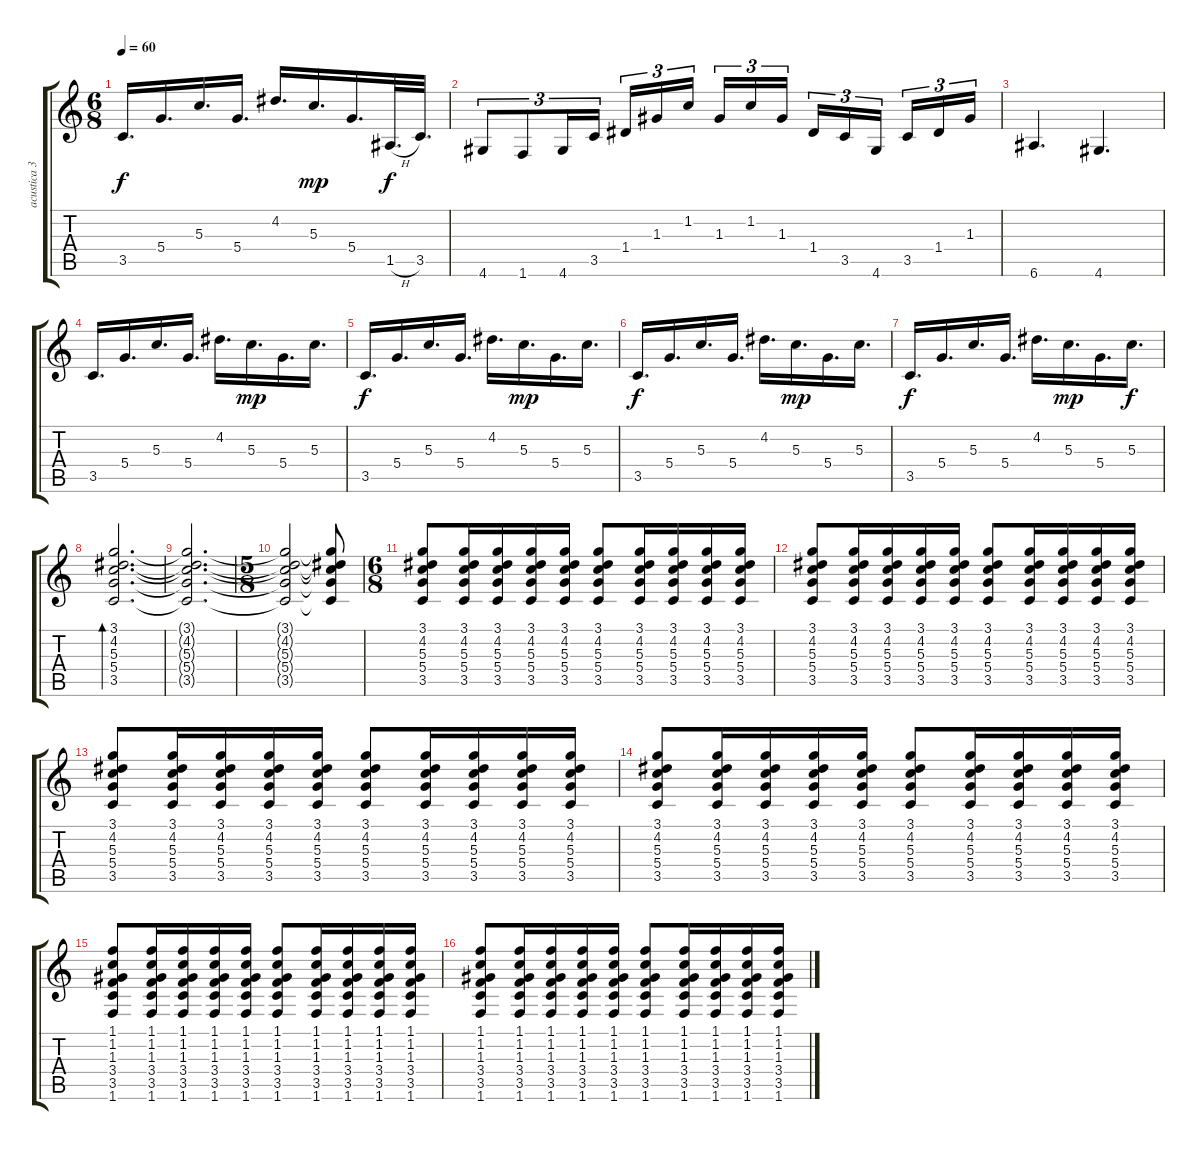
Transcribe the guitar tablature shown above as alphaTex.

\track ("acustica 3" "acustica 3") {instrument acousticguitarnylon}
\staff {score tabs}
\tuning (E4 B3 G3 D3 A2 E2) {hide}
\ts (6 8)
\tempo 60
\clef g2
\ks c
3.5.16{d dy f} 5.4.16{d} 5.3.16{d} 5.4.16{d} 4.2.16{d} 5.3.16{d dy mp} 5.4.16{d} 1.5{h}.32{d dy f} 3.5.32{d} |
4.6.8{tu (3 2)} 1.6.8{tu (3 2)} 4.6.16{tu (3 2)} 3.5.16{tu (3 2)} 1.4.16{tu (3 2)} 1.3.16{tu (3 2)} 1.2.16{tu (3 2)} 1.3.16{tu (3 2)} 1.2.16{tu (3 2)} 1.3.16{tu (3 2)} 1.4.16{tu (3 2)} 3.5.16{tu (3 2)} 4.6.16{tu (3 2)} 3.5.16{tu (3 2)} 1.4.16{tu (3 2)} 1.3.16{tu (3 2)} |
6.6.4{d} 4.6.4{d} |
3.5.16{d} 5.4.16{d} 5.3.16{d} 5.4.16{d} 4.2.16{d} 5.3.16{d dy mp} 5.4.16{d} 5.3.16{d} |
3.5.16{d dy f} 5.4.16{d} 5.3.16{d} 5.4.16{d} 4.2.16{d} 5.3.16{d dy mp} 5.4.16{d} 5.3.16{d} |
3.5.16{d dy f} 5.4.16{d} 5.3.16{d} 5.4.16{d} 4.2.16{d} 5.3.16{d dy mp} 5.4.16{d} 5.3.16{d} |
3.5.16{d dy f} 5.4.16{d} 5.3.16{d} 5.4.16{d} 4.2.16{d} 5.3.16{d dy mp} 5.4.16{d} 5.3.16{d dy f} |
(3.1 4.2 5.3 5.4 3.5).2{d bd 60} |
(3.1{t} 4.2{t} 5.3{t} 5.4{t} 3.5{t}).2{d} |
\ts (5 8)
(3.1{t} 4.2{t} 5.3{t} 5.4{t} 3.5{t}).2 (3.1{t} 4.2{t} 5.3{t} 5.4{t} 3.5{t}).8 |
\ts (6 8)
(3.1 4.2 5.3 5.4 3.5).8 (3.1 4.2 5.3 5.4 3.5).16 (3.1 4.2 5.3 5.4 3.5).16 (3.1 4.2 5.3 5.4 3.5).16 (3.1 4.2 5.3 5.4 3.5).16 (3.1 4.2 5.3 5.4 3.5).8 (3.1 4.2 5.3 5.4 3.5).16 (3.1 4.2 5.3 5.4 3.5).16 (3.1 4.2 5.3 5.4 3.5).16 (3.1 4.2 5.3 5.4 3.5).16 |
(3.1 4.2 5.3 5.4 3.5).8 (3.1 4.2 5.3 5.4 3.5).16 (3.1 4.2 5.3 5.4 3.5).16 (3.1 4.2 5.3 5.4 3.5).16 (3.1 4.2 5.3 5.4 3.5).16 (3.1 4.2 5.3 5.4 3.5).8 (3.1 4.2 5.3 5.4 3.5).16 (3.1 4.2 5.3 5.4 3.5).16 (3.1 4.2 5.3 5.4 3.5).16 (3.1 4.2 5.3 5.4 3.5).16 |
(3.1 4.2 5.3 5.4 3.5).8 (3.1 4.2 5.3 5.4 3.5).16 (3.1 4.2 5.3 5.4 3.5).16 (3.1 4.2 5.3 5.4 3.5).16 (3.1 4.2 5.3 5.4 3.5).16 (3.1 4.2 5.3 5.4 3.5).8 (3.1 4.2 5.3 5.4 3.5).16 (3.1 4.2 5.3 5.4 3.5).16 (3.1 4.2 5.3 5.4 3.5).16 (3.1 4.2 5.3 5.4 3.5).16 |
(3.1 4.2 5.3 5.4 3.5).8 (3.1 4.2 5.3 5.4 3.5).16 (3.1 4.2 5.3 5.4 3.5).16 (3.1 4.2 5.3 5.4 3.5).16 (3.1 4.2 5.3 5.4 3.5).16 (3.1 4.2 5.3 5.4 3.5).8 (3.1 4.2 5.3 5.4 3.5).16 (3.1 4.2 5.3 5.4 3.5).16 (3.1 4.2 5.3 5.4 3.5).16 (3.1 4.2 5.3 5.4 3.5).16 |
(1.1 1.2 1.3 3.4 3.5 1.6).8 (1.1 1.2 1.3 3.4 3.5 1.6).16 (1.1 1.2 1.3 3.4 3.5 1.6).16 (1.1 1.2 1.3 3.4 3.5 1.6).16 (1.1 1.2 1.3 3.4 3.5 1.6).16 (1.1 1.2 1.3 3.4 3.5 1.6).8 (1.1 1.2 1.3 3.4 3.5 1.6).16 (1.1 1.2 1.3 3.4 3.5 1.6).16 (1.1 1.2 1.3 3.4 3.5 1.6).16 (1.1 1.2 1.3 3.4 3.5 1.6).16 |
(1.1 1.2 1.3 3.4 3.5 1.6).8 (1.1 1.2 1.3 3.4 3.5 1.6).16 (1.1 1.2 1.3 3.4 3.5 1.6).16 (1.1 1.2 1.3 3.4 3.5 1.6).16 (1.1 1.2 1.3 3.4 3.5 1.6).16 (1.1 1.2 1.3 3.4 3.5 1.6).8 (1.1 1.2 1.3 3.4 3.5 1.6).16 (1.1 1.2 1.3 3.4 3.5 1.6).16 (1.1 1.2 1.3 3.4 3.5 1.6).16 (1.1 1.2 1.3 3.4 3.5 1.6).16
